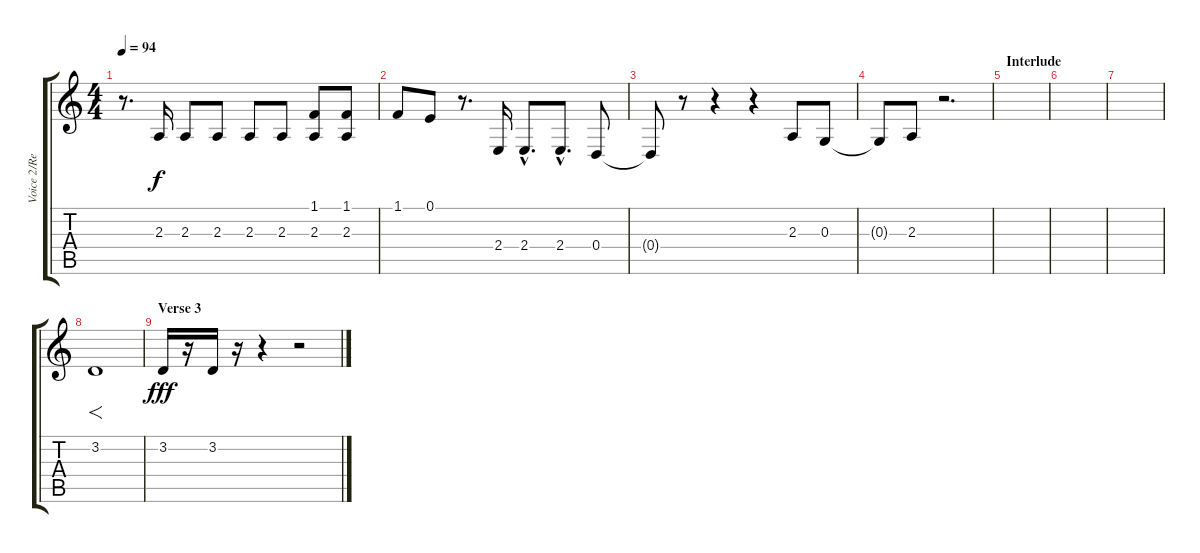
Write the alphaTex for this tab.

\track ("Voice 2/Recorder" "Voice 2/Re") {instrument altosax}
\staff {score tabs}
\tuning (E4 B3 G3 D3 A2 E2) {hide}
\ts (4 4)
\tempo 94
\clef g2
\ks c
r.8{d dy f} 2.3.16 2.3.8 2.3.8 2.3.8 2.3.8 (1.1 2.3).8 (1.1 2.3).8 |
1.1.8 0.1.8 r.8{d} 2.4.16 2.4{hac}.8{d} 2.4{hac}.8{d} 0.4.8 |
0.4{t}.8 r.8 r.4 r.4 2.3.8 0.3.8 |
0.3{t}.8 2.3.8 r.2{d} |
\section ("" "Interlude")
|
|
|
3.2.1{f volume 16 instrument choiraahs} |
\section ("" "Verse 3")
3.2.16{dy fff volume 16 instrument choiraahs} r.16 3.2.16 r.16 r.4 r.2
